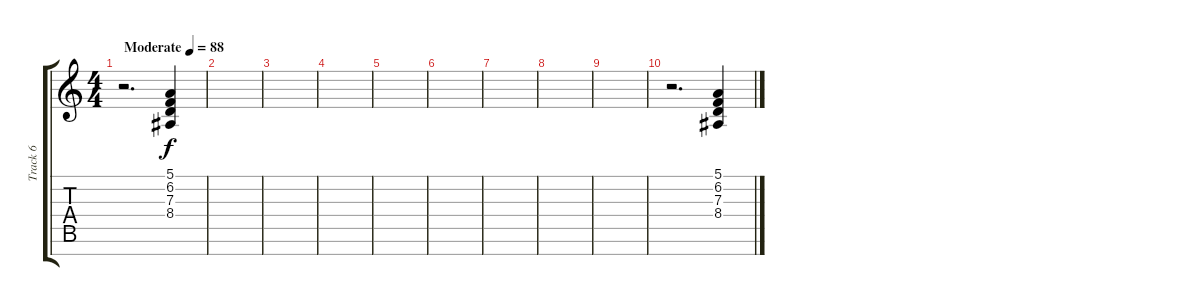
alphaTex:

\track ("Track 6" "Track 6") {instrument reversecymbal}
\staff {score tabs}
\tuning (E4 B3 G3 D3 A2 E2 B1) {hide}
\ts (4 4)
\tempo (88 "Moderate")
\clef g2
\ks c
r.2{d dy f instrument reversecymbal} (5.1 6.2 7.3 8.4).4 |
|
|
|
|
|
|
|
|
r.2{d} (5.1 6.2 7.3 8.4).4
